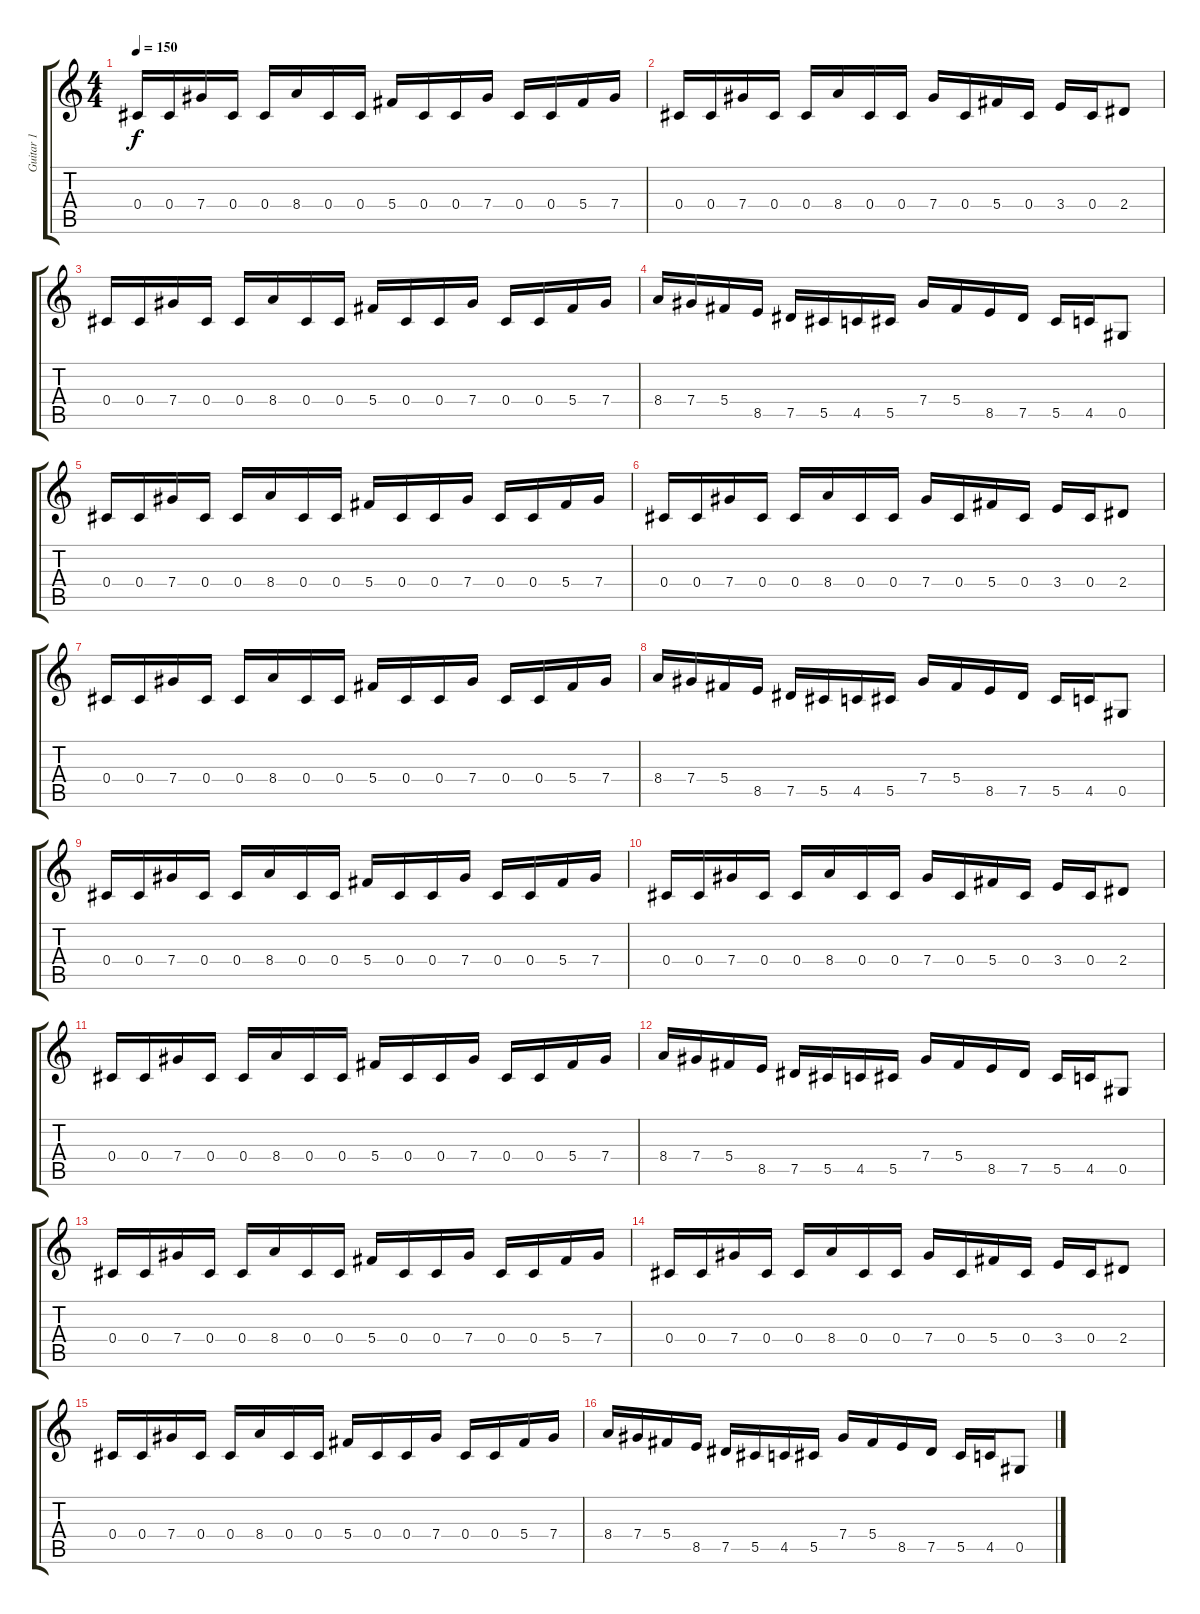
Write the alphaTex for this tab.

\track ("Guitar 1" "Guitar 1") {instrument distortionguitar}
\staff {score tabs}
\tuning (Eb4 Bb3 Gb3 Db3 Ab2 Eb2) {hide}
\ts (4 4)
\tempo 150
\clef g2
\ks c
0.4.16{dy f instrument distortionguitar} 0.4.16 7.4.16 0.4.16 0.4.16 8.4.16 0.4.16 0.4.16 5.4.16 0.4.16 0.4.16 7.4.16 0.4.16 0.4.16 5.4.16 7.4.16 |
0.4.16 0.4.16 7.4.16 0.4.16 0.4.16 8.4.16 0.4.16 0.4.16 7.4.16 0.4.16 5.4.16 0.4.16 3.4.16 0.4.16 2.4.8 |
0.4.16 0.4.16 7.4.16 0.4.16 0.4.16 8.4.16 0.4.16 0.4.16 5.4.16 0.4.16 0.4.16 7.4.16 0.4.16 0.4.16 5.4.16 7.4.16 |
8.4.16 7.4.16 5.4.16 8.5.16 7.5.16 5.5.16 4.5.16 5.5.16 7.4.16 5.4.16 8.5.16 7.5.16 5.5.16 4.5.16 0.5.8 |
0.4.16 0.4.16 7.4.16 0.4.16 0.4.16 8.4.16 0.4.16 0.4.16 5.4.16 0.4.16 0.4.16 7.4.16 0.4.16 0.4.16 5.4.16 7.4.16 |
0.4.16 0.4.16 7.4.16 0.4.16 0.4.16 8.4.16 0.4.16 0.4.16 7.4.16 0.4.16 5.4.16 0.4.16 3.4.16 0.4.16 2.4.8 |
0.4.16 0.4.16 7.4.16 0.4.16 0.4.16 8.4.16 0.4.16 0.4.16 5.4.16 0.4.16 0.4.16 7.4.16 0.4.16 0.4.16 5.4.16 7.4.16 |
8.4.16 7.4.16 5.4.16 8.5.16 7.5.16 5.5.16 4.5.16 5.5.16 7.4.16 5.4.16 8.5.16 7.5.16 5.5.16 4.5.16 0.5.8 |
0.4.16 0.4.16 7.4.16 0.4.16 0.4.16 8.4.16 0.4.16 0.4.16 5.4.16 0.4.16 0.4.16 7.4.16 0.4.16 0.4.16 5.4.16 7.4.16 |
0.4.16 0.4.16 7.4.16 0.4.16 0.4.16 8.4.16 0.4.16 0.4.16 7.4.16 0.4.16 5.4.16 0.4.16 3.4.16 0.4.16 2.4.8 |
0.4.16 0.4.16 7.4.16 0.4.16 0.4.16 8.4.16 0.4.16 0.4.16 5.4.16 0.4.16 0.4.16 7.4.16 0.4.16 0.4.16 5.4.16 7.4.16 |
8.4.16 7.4.16 5.4.16 8.5.16 7.5.16 5.5.16 4.5.16 5.5.16 7.4.16 5.4.16 8.5.16 7.5.16 5.5.16 4.5.16 0.5.8 |
0.4.16 0.4.16 7.4.16 0.4.16 0.4.16 8.4.16 0.4.16 0.4.16 5.4.16 0.4.16 0.4.16 7.4.16 0.4.16 0.4.16 5.4.16 7.4.16 |
0.4.16 0.4.16 7.4.16 0.4.16 0.4.16 8.4.16 0.4.16 0.4.16 7.4.16 0.4.16 5.4.16 0.4.16 3.4.16 0.4.16 2.4.8 |
0.4.16 0.4.16 7.4.16 0.4.16 0.4.16 8.4.16 0.4.16 0.4.16 5.4.16 0.4.16 0.4.16 7.4.16 0.4.16 0.4.16 5.4.16 7.4.16 |
8.4.16 7.4.16 5.4.16 8.5.16 7.5.16 5.5.16 4.5.16 5.5.16 7.4.16 5.4.16 8.5.16 7.5.16 5.5.16 4.5.16 0.5.8
